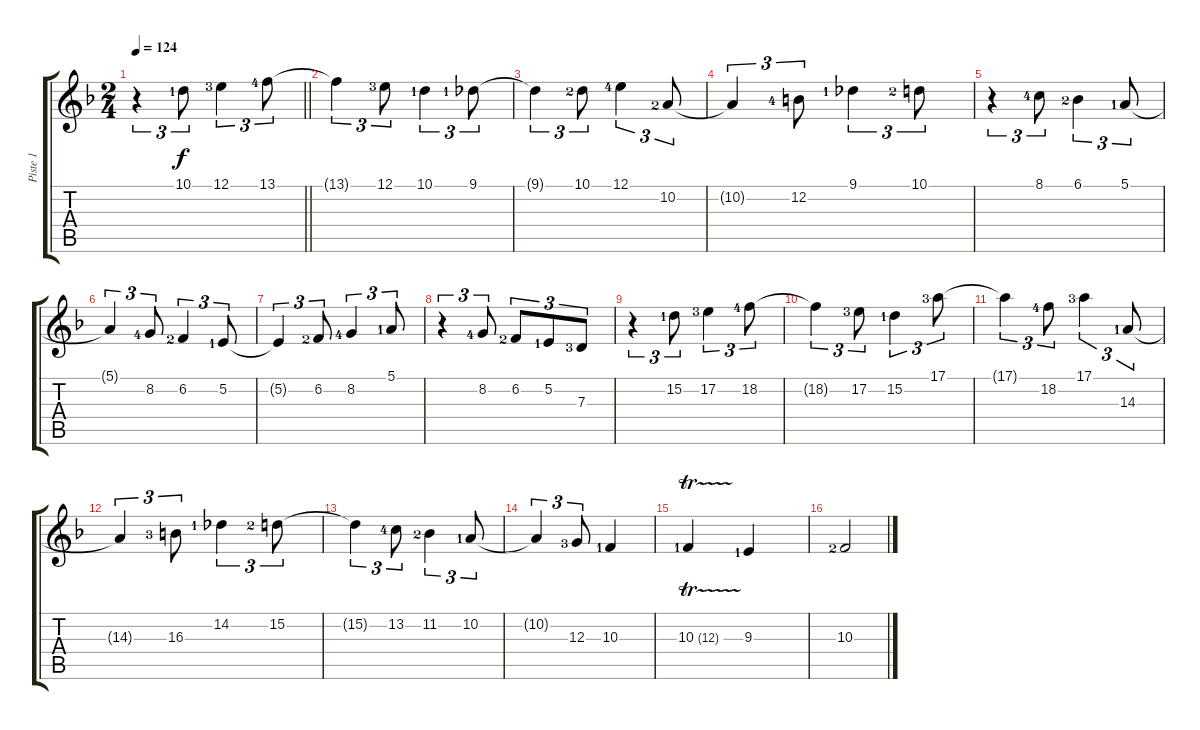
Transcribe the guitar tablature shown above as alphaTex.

\track ("Piste 1" "Piste 1") {instrument flute}
\staff {score tabs}
\tuning (E4 B3 G3 D3 A2 E2) {hide}
\ts (2 4)
\tempo 124
\clef g2
\barLineRight lightlight
\ks dminor
r.4{tu (3 2) dy f volume 13 balance 12 instrument flute} 10.1{lf 2}.8{tu (3 2)} 12.1{lf 4}.4{tu (3 2)} 13.1{lf 5}.8{tu (3 2)} |
13.1{t}.4{tu (3 2)} 12.1{lf 4}.8{tu (3 2)} 10.1{lf 2}.4{tu (3 2)} 9.1{lf 2}.8{tu (3 2)} |
9.1{t}.4{tu (3 2)} 10.1{lf 3}.8{tu (3 2)} 12.1{lf 5}.4{tu (3 2)} 10.2{lf 3}.8{tu (3 2)} |
10.2{t}.4{tu (3 2)} 12.2{lf 5}.8{tu (3 2)} 9.1{lf 2}.4{tu (3 2)} 10.1{lf 3}.8{tu (3 2)} |
r.4{tu (3 2)} 8.1{lf 5}.8{tu (3 2)} 6.1{lf 3}.4{tu (3 2)} 5.1{lf 2}.8{tu (3 2)} |
5.1{t}.4{tu (3 2)} 8.2{lf 5}.8{tu (3 2)} 6.2{lf 3}.4{tu (3 2)} 5.2{lf 2}.8{tu (3 2)} |
5.2{t}.4{tu (3 2)} 6.2{lf 3}.8{tu (3 2)} 8.2{lf 5}.4{tu (3 2)} 5.1{lf 2}.8{tu (3 2)} |
r.4{tu (3 2)} 8.2{lf 5}.8{tu (3 2)} 6.2{lf 3}.8{tu (3 2)} 5.2{lf 2}.8{tu (3 2)} 7.3{lf 4}.8{tu (3 2)} |
r.4{tu (3 2)} 15.2{lf 2}.8{tu (3 2)} 17.2{lf 4}.4{tu (3 2)} 18.2{lf 5}.8{tu (3 2)} |
18.2{t}.4{tu (3 2)} 17.2{lf 4}.8{tu (3 2)} 15.2{lf 2}.4{tu (3 2)} 17.1{lf 4}.8{tu (3 2)} |
17.1{t}.4{tu (3 2)} 18.2{lf 5}.8{tu (3 2)} 17.1{lf 4}.4{tu (3 2)} 14.3{lf 2}.8{tu (3 2)} |
14.3{t}.4{tu (3 2)} 16.3{lf 4}.8{tu (3 2)} 14.2{lf 2}.4{tu (3 2)} 15.2{lf 3}.8{tu (3 2)} |
15.2{t}.4{tu (3 2)} 13.2{lf 5}.8{tu (3 2)} 11.2{lf 3}.4{tu (3 2)} 10.2{lf 2}.8{tu (3 2)} |
10.2{t}.4{tu (3 2)} 12.3{lf 4}.8{tu (3 2)} 10.3{lf 2}.4 |
10.3{tr (12 32) lf 2}.4 9.3{lf 2}.4 |
10.3{lf 3}.2
